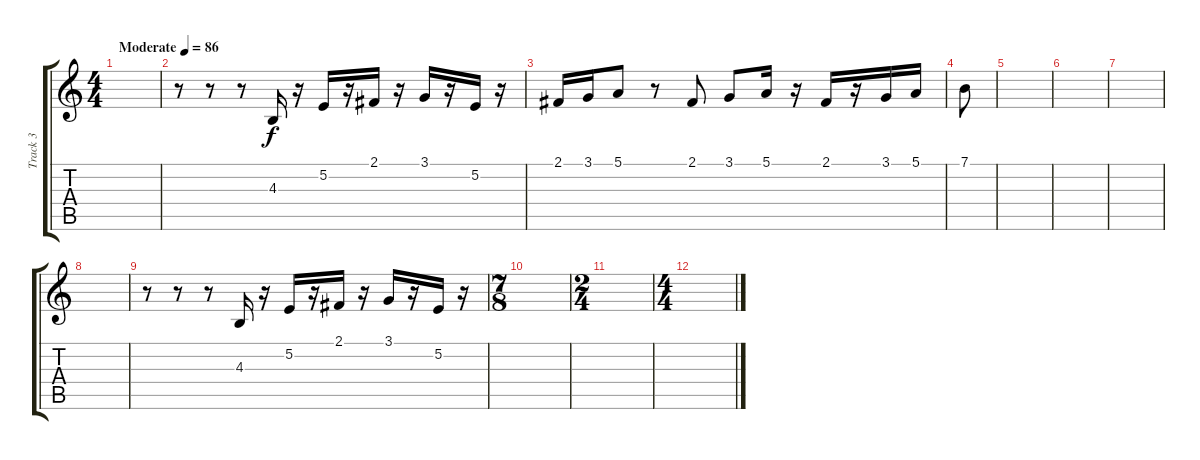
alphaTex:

\track ("Track 3" "Track 3") {instrument harpsichord}
\staff {score tabs}
\tuning (E4 B3 G3 D3 A2 E2) {hide}
\ts (4 4)
\tempo (86 "Moderate")
\clef g2
\ks c
|
r.8 r.8 r.8 4.3.16 r.16 5.2.16 r.16 2.1.16 r.16 3.1.16 r.16 5.2.16 r.16 |
2.1.16 3.1.16 5.1.8 r.8 2.1.8 3.1.8 5.1.16 r.16 2.1.16 r.16 3.1.16 5.1.16 |
7.1.8 |
|
|
|
|
r.8 r.8 r.8 4.3.16 r.16 5.2.16 r.16 2.1.16 r.16 3.1.16 r.16 5.2.16 r.16 |
\ts (7 8)
|
\ts (2 4)
|
\ts (4 4)
